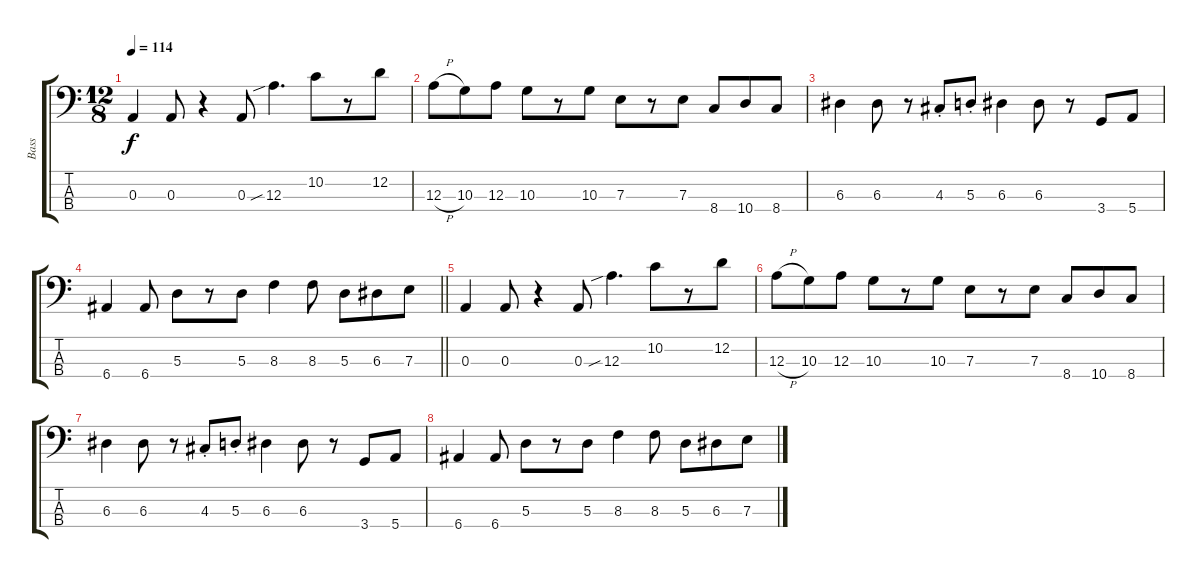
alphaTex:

\track ("Bass" "Bass") {instrument electricbassfinger}
\staff {score tabs}
\tuning (G2 D2 A1 E1) {hide}
\ts (12 8)
\tempo 114
\clef f4
\ks c
0.3.4{dy f} 0.3.8 r.4 0.3.8 12.3{sib}.4{d} 10.2.8 r.8 12.2.8 |
12.3{h}.8 10.3.8 12.3.8 10.3.8 r.8 10.3.8 7.3.8 r.8 7.3.8 8.4.8 10.4.8 8.4.8 |
6.3.4 6.3.8 r.8 4.3{st}.8 5.3{st}.8 6.3.4 6.3.8 r.8 3.4.8 5.4.8 |
\barLineRight lightlight
6.4.4 6.4.8 5.3.8 r.8 5.3.8 8.3.4 8.3.8 5.3.8 6.3.8 7.3.8 |
0.3.4 0.3.8 r.4 0.3.8 12.3{sib}.4{d} 10.2.8 r.8 12.2.8 |
12.3{h}.8 10.3.8 12.3.8 10.3.8 r.8 10.3.8 7.3.8 r.8 7.3.8 8.4.8 10.4.8 8.4.8 |
6.3.4 6.3.8 r.8 4.3{st}.8 5.3{st}.8 6.3.4 6.3.8 r.8 3.4.8 5.4.8 |
6.4.4 6.4.8 5.3.8 r.8 5.3.8 8.3.4 8.3.8 5.3.8 6.3.8 7.3.8
